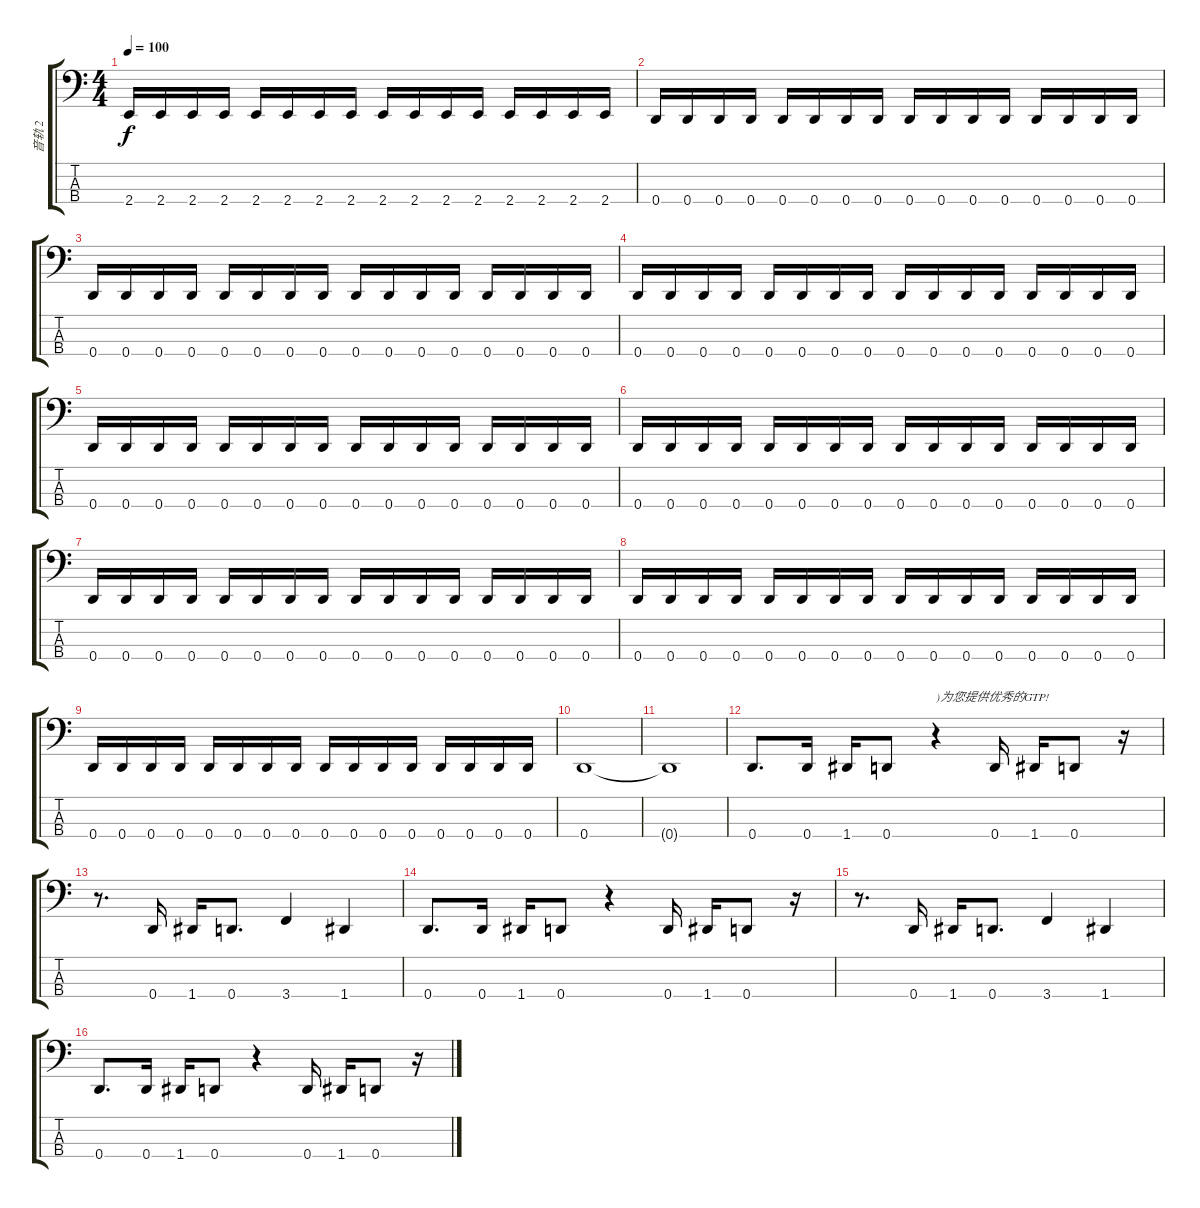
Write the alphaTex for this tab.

\track ("音轨 2" "音轨 2") {instrument electricbasspick}
\staff {score tabs}
\tuning (F2 C2 G1 D1) {hide}
\ts (4 4)
\tempo 100
\clef f4
\ks c
2.4.16{dy f} 2.4.16 2.4.16 2.4.16 2.4.16 2.4.16 2.4.16 2.4.16 2.4.16 2.4.16 2.4.16 2.4.16 2.4.16 2.4.16 2.4.16 2.4.16 |
0.4.16 0.4.16 0.4.16 0.4.16 0.4.16 0.4.16 0.4.16 0.4.16 0.4.16 0.4.16 0.4.16 0.4.16 0.4.16 0.4.16 0.4.16 0.4.16 |
0.4.16 0.4.16 0.4.16 0.4.16 0.4.16 0.4.16 0.4.16 0.4.16 0.4.16 0.4.16 0.4.16 0.4.16 0.4.16 0.4.16 0.4.16 0.4.16 |
0.4.16 0.4.16 0.4.16 0.4.16 0.4.16 0.4.16 0.4.16 0.4.16 0.4.16 0.4.16 0.4.16 0.4.16 0.4.16 0.4.16 0.4.16 0.4.16 |
0.4.16 0.4.16 0.4.16 0.4.16 0.4.16 0.4.16 0.4.16 0.4.16 0.4.16 0.4.16 0.4.16 0.4.16 0.4.16 0.4.16 0.4.16 0.4.16 |
0.4.16 0.4.16 0.4.16 0.4.16 0.4.16 0.4.16 0.4.16 0.4.16 0.4.16 0.4.16 0.4.16 0.4.16 0.4.16 0.4.16 0.4.16 0.4.16 |
0.4.16 0.4.16 0.4.16 0.4.16 0.4.16 0.4.16 0.4.16 0.4.16 0.4.16 0.4.16 0.4.16 0.4.16 0.4.16 0.4.16 0.4.16 0.4.16 |
0.4.16 0.4.16 0.4.16 0.4.16 0.4.16 0.4.16 0.4.16 0.4.16 0.4.16 0.4.16 0.4.16 0.4.16 0.4.16 0.4.16 0.4.16 0.4.16 |
0.4.16 0.4.16 0.4.16 0.4.16 0.4.16 0.4.16 0.4.16 0.4.16 0.4.16 0.4.16 0.4.16 0.4.16 0.4.16 0.4.16 0.4.16 0.4.16 |
0.4.1 |
0.4{t}.1 |
0.4.8{d} 0.4.16 1.4.16 0.4.8 r.4{txt ")为您提供优秀的GTP!"} 0.4.16 1.4.16 0.4.8 r.16 |
r.8{d} 0.4.16 1.4.16 0.4.8{d} 3.4.4 1.4.4 |
0.4.8{d} 0.4.16 1.4.16 0.4.8 r.4 0.4.16 1.4.16 0.4.8 r.16 |
r.8{d} 0.4.16 1.4.16 0.4.8{d} 3.4.4 1.4.4 |
0.4.8{d} 0.4.16 1.4.16 0.4.8 r.4 0.4.16 1.4.16 0.4.8 r.16
